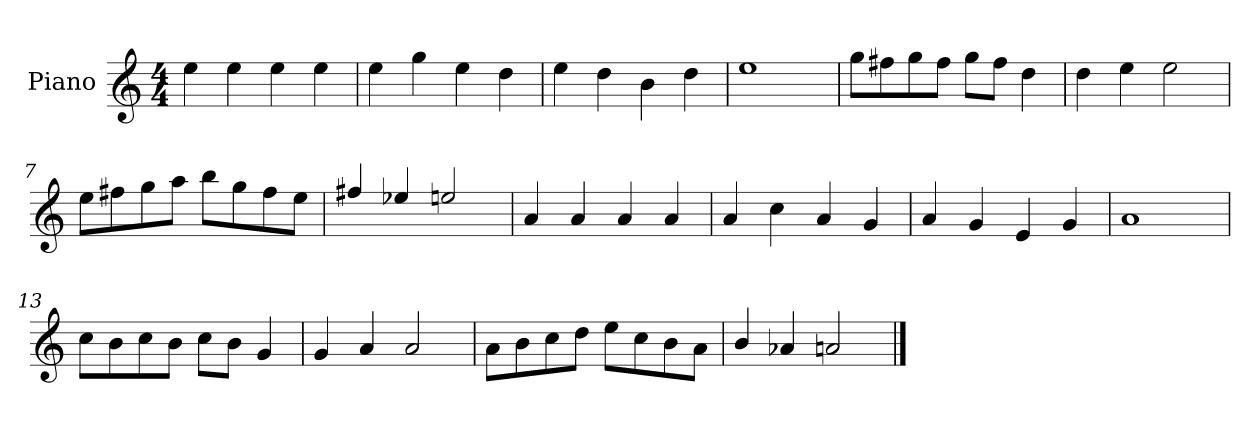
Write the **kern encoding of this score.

**kern
*part1
*staff1
*I"Piano
*I'Pno.
*clefG2
*k[]
*M4/4
=1
4ee\
4ee\
4ee\
4ee\
=2
4ee\
4gg\
4ee\
4dd\
=3
4ee\
4dd\
4b\
4dd\
=4
1ee
=5
8gg\L
8ff#X\
8gg\
8ff#\J
8gg\L
8ff#\J
4dd\
=6
4dd\
4ee\
2ee\
=7
8ee\L
8ff#X\
8gg\
8aa\J
8bb\L
8gg\
8ff#\
8ee\J
=8
4ff#X/
4ee-X/
2een/
=9
4a/
4a/
4a/
4a/
!!LO:LB:g=z
=10
4a/
4cc\
4a/
4g/
=11
4a/
4g/
4e/
4g/
=12
1a
=13
8cc\L
8b\
8cc\
8b\J
8cc\L
8b\J
4g/
=14
4g/
4a/
2a/
=15
8a\L
8b\
8cc\
8dd\J
8ee\L
8cc\
8b\
8a\J
=16
4b/
4a-X/
2an/
==
*-
